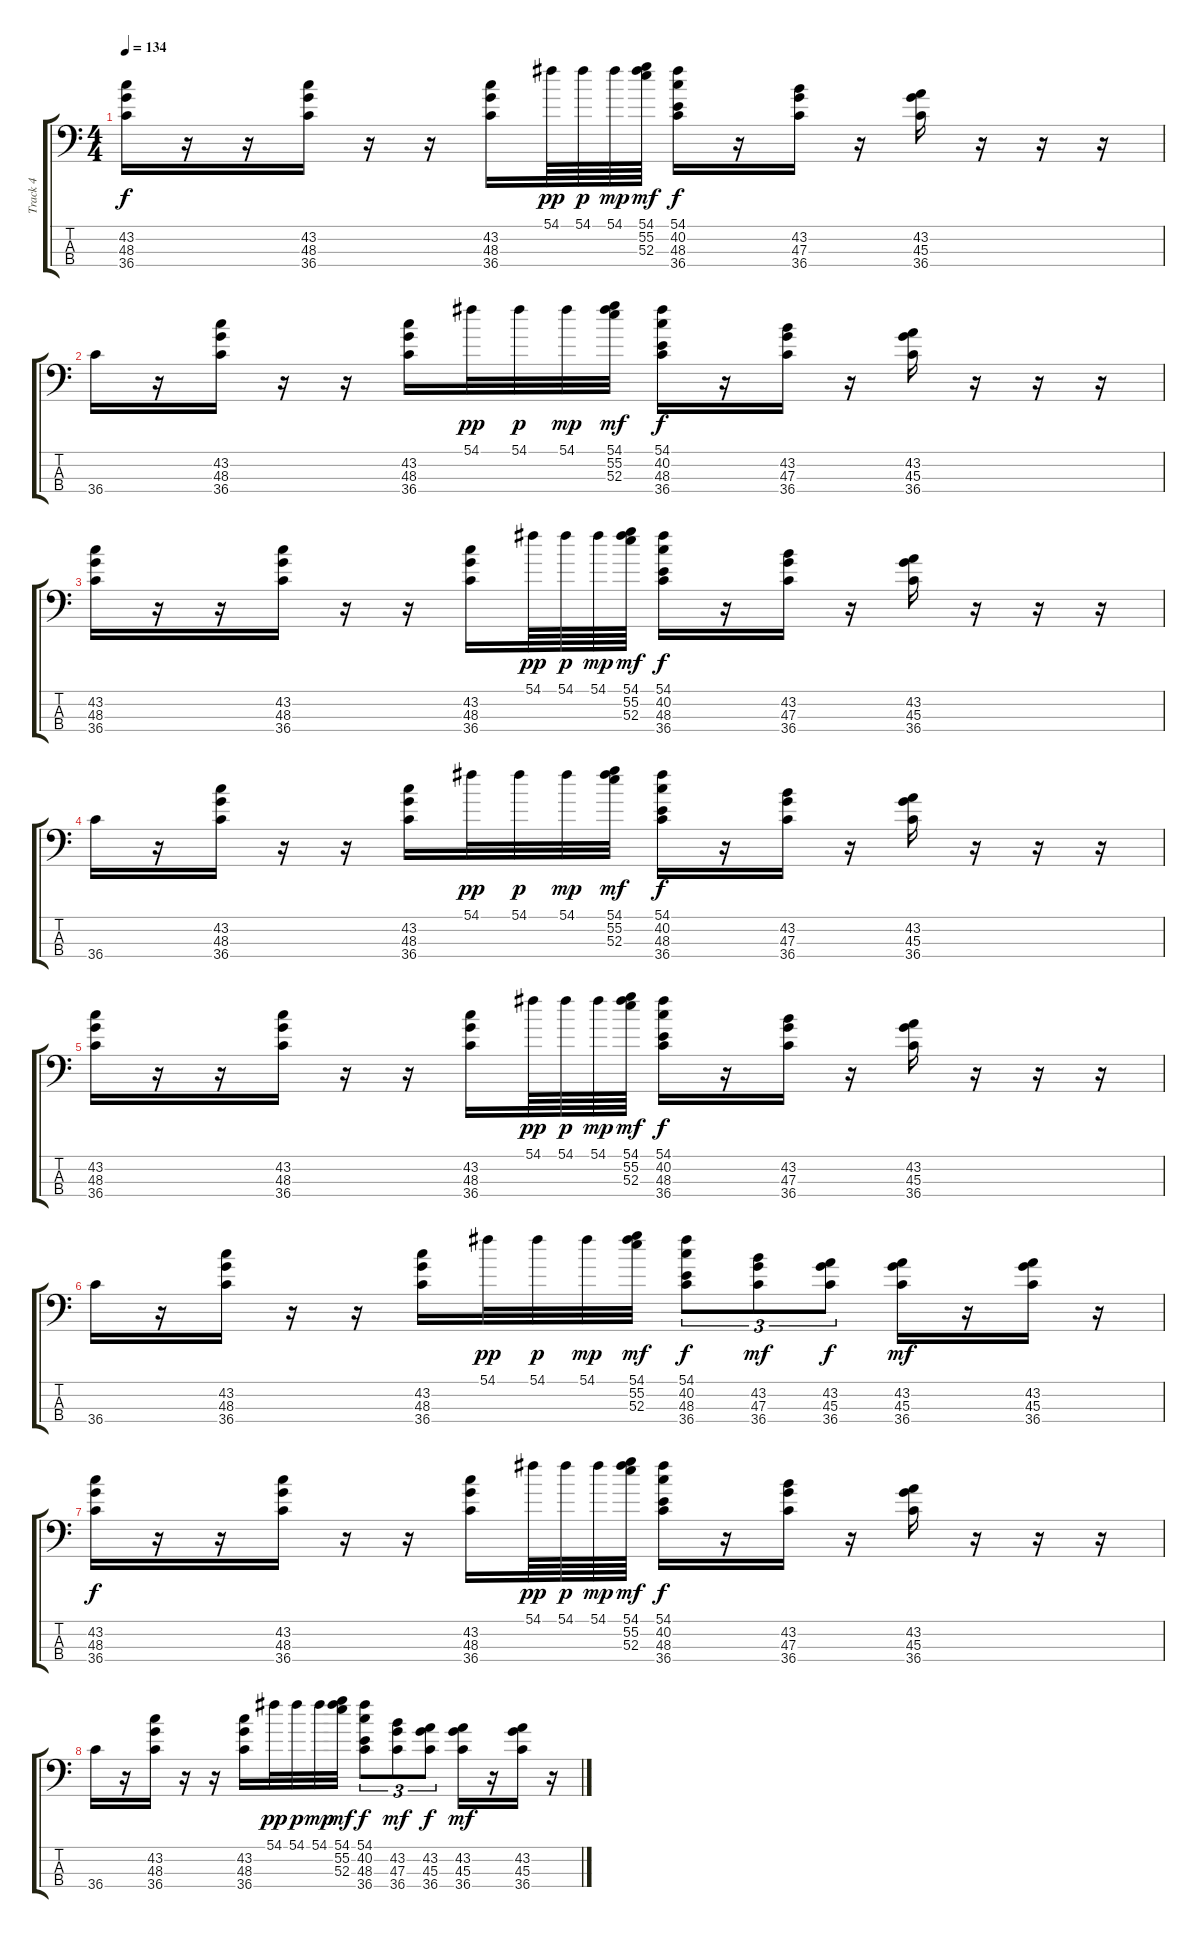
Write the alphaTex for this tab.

\track ("Track 4" "Track 4") {instrument acousticgrandpiano}
\staff {score tabs}
\tuning (C-1 C-1 C-1 C-1) {hide}
\ts (4 4)
\tempo 134
\clef f4
\ks c
(43.2 48.3 36.4).16{dy f} r.16 r.16 (43.2 48.3 36.4).16 r.16 r.16 (43.2 48.3 36.4).16 54.1.64{dy pp} 54.1.64{dy p} 54.1.64{dy mp} (54.1 55.2 52.3).64{dy mf} (54.1 40.2 48.3 36.4).16{dy f} r.16 (43.2 47.3 36.4).16 r.16 (43.2 45.3 36.4).16 r.16 r.16 r.16 |
36.4.16 r.16 (43.2 48.3 36.4).16 r.16 r.16 (43.2 48.3 36.4).16 54.1.32{dy pp} 54.1.32{dy p} 54.1.32{dy mp} (54.1 55.2 52.3).32{dy mf} (54.1 40.2 48.3 36.4).16{dy f} r.16 (43.2 47.3 36.4).16 r.16 (43.2 45.3 36.4).16 r.16 r.16 r.16 |
(43.2 48.3 36.4).16 r.16 r.16 (43.2 48.3 36.4).16 r.16 r.16 (43.2 48.3 36.4).16 54.1.64{dy pp} 54.1.64{dy p} 54.1.64{dy mp} (54.1 55.2 52.3).64{dy mf} (54.1 40.2 48.3 36.4).16{dy f} r.16 (43.2 47.3 36.4).16 r.16 (43.2 45.3 36.4).16 r.16 r.16 r.16 |
36.4.16 r.16 (43.2 48.3 36.4).16 r.16 r.16 (43.2 48.3 36.4).16 54.1.32{dy pp} 54.1.32{dy p} 54.1.32{dy mp} (54.1 55.2 52.3).32{dy mf} (54.1 40.2 48.3 36.4).16{dy f} r.16 (43.2 47.3 36.4).16 r.16 (43.2 45.3 36.4).16 r.16 r.16 r.16 |
(43.2 48.3 36.4).16 r.16 r.16 (43.2 48.3 36.4).16 r.16 r.16 (43.2 48.3 36.4).16 54.1.64{dy pp} 54.1.64{dy p} 54.1.64{dy mp} (54.1 55.2 52.3).64{dy mf} (54.1 40.2 48.3 36.4).16{dy f} r.16 (43.2 47.3 36.4).16 r.16 (43.2 45.3 36.4).16 r.16 r.16 r.16 |
36.4.16 r.16 (43.2 48.3 36.4).16 r.16 r.16 (43.2 48.3 36.4).16 54.1.32{dy pp} 54.1.32{dy p} 54.1.32{dy mp} (54.1 55.2 52.3).32{dy mf} (54.1 40.2 48.3 36.4).8{tu (3 2) dy f} (43.2 47.3 36.4).8{tu (3 2) dy mf} (43.2 45.3 36.4).8{tu (3 2) dy f} (43.2 45.3 36.4).16{dy mf} r.16 (43.2 45.3 36.4).16 r.16 |
(43.2 48.3 36.4).16{dy f} r.16 r.16 (43.2 48.3 36.4).16 r.16 r.16 (43.2 48.3 36.4).16 54.1.64{dy pp} 54.1.64{dy p} 54.1.64{dy mp} (54.1 55.2 52.3).64{dy mf} (54.1 40.2 48.3 36.4).16{dy f} r.16 (43.2 47.3 36.4).16 r.16 (43.2 45.3 36.4).16 r.16 r.16 r.16 |
36.4.16 r.16 (43.2 48.3 36.4).16 r.16 r.16 (43.2 48.3 36.4).16 54.1.32{dy pp} 54.1.32{dy p} 54.1.32{dy mp} (54.1 55.2 52.3).32{dy mf} (54.1 40.2 48.3 36.4).8{tu (3 2) dy f} (43.2 47.3 36.4).8{tu (3 2) dy mf} (43.2 45.3 36.4).8{tu (3 2) dy f} (43.2 45.3 36.4).16{dy mf} r.16 (43.2 45.3 36.4).16 r.16
